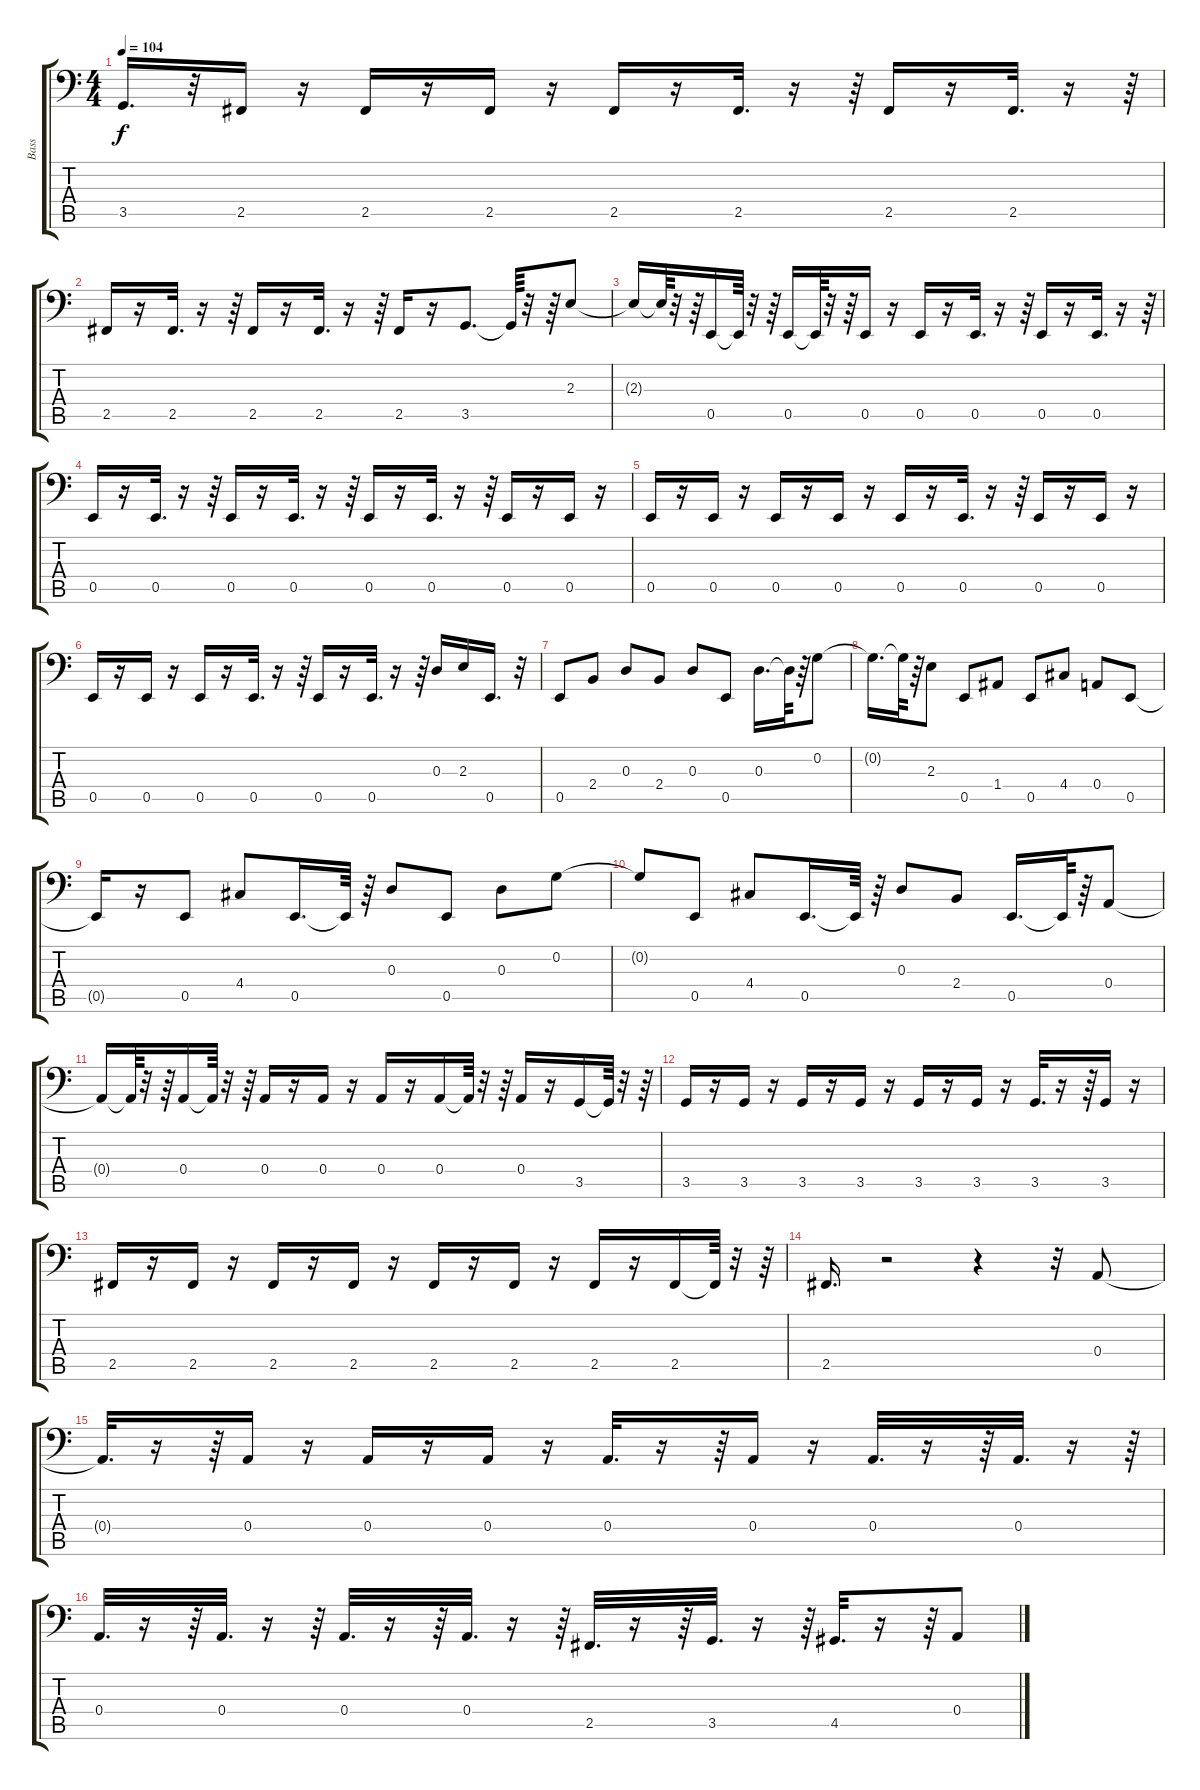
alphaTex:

\track ("Bass    " "Bass    ") {instrument electricbasspick}
\staff {score tabs}
\tuning (B2 G2 D2 A1 E1 B0) {hide}
\ts (4 4)
\tempo 104
\clef f4
\ks c
3.5{t}.16{d dy f} r.32 2.5.16 r.16 2.5.16 r.16 2.5.16 r.16 2.5.16 r.16 2.5.32{d} r.16 r.64 2.5.16 r.16 2.5.32{d} r.16 r.64 |
2.5.16 r.16 2.5.32{d} r.16 r.64 2.5.16 r.16 2.5.32{d} r.16 r.64 2.5.16 r.16 3.5.8{d} 3.5{t}.64 r.32 r.64 2.3.8 |
2.3{t}.16 2.3{t}.64 r.32 r.64 0.5.16 0.5{t}.64 r.32 r.64 0.5.16 0.5{t}.64 r.32 r.64 0.5.16 r.16 0.5.16 r.16 0.5.32{d} r.16 r.64 0.5.16 r.16 0.5.32{d} r.16 r.64 |
0.5.16 r.16 0.5.32{d} r.16 r.64 0.5.16 r.16 0.5.32{d} r.16 r.64 0.5.16 r.16 0.5.32{d} r.16 r.64 0.5.16 r.16 0.5.16 r.16 |
0.5.16 r.16 0.5.16 r.16 0.5.16 r.16 0.5.16 r.16 0.5.16 r.16 0.5.32{d} r.16 r.64 0.5.16 r.16 0.5.16 r.16 |
0.5.16 r.16 0.5.16 r.16 0.5.16 r.16 0.5.32{d} r.16 r.64 0.5.16 r.16 0.5.32{d} r.16 r.64 0.3.16 2.3.16 0.5.16{d} r.32 |
0.5.8 2.4.8 0.3.8 2.4.8 0.3.8 0.5.8 0.3.16{d} 0.3{t}.64 r.64 0.2.8 |
0.2{t}.16{d} 0.2{t}.64 r.64 2.3.8 0.5.8 1.4.8 0.5.8 4.4.8 0.4.8 0.5.8 |
0.5{t}.16 r.16 0.5.8 4.4.8 0.5.16{d} 0.5{t}.64 r.64 0.3.8 0.5.8 0.3.8 0.2.8 |
0.2{t}.8 0.5.8 4.4.8 0.5.16{d} 0.5{t}.64 r.64 0.3.8 2.4.8 0.5.16{d} 0.5{t}.64 r.64 0.4.8 |
0.4{t}.16 0.4{t}.64 r.32 r.64 0.4.16 0.4{t}.64 r.32 r.64 0.4.16 r.16 0.4.16 r.16 0.4.16 r.16 0.4.16 0.4{t}.64 r.32 r.64 0.4.16 r.16 3.5.16 3.5{t}.64 r.32 r.64 |
3.5.16 r.16 3.5.16 r.16 3.5.16 r.16 3.5.16 r.16 3.5.16 r.16 3.5.16 r.16 3.5.32{d} r.16 r.64 3.5.16 r.16 |
2.5.16 r.16 2.5.16 r.16 2.5.16 r.16 2.5.16 r.16 2.5.16 r.16 2.5.16 r.16 2.5.16 r.16 2.5.16 2.5{t}.64 r.32 r.64 |
2.5.16{d} r.2 r.4 r.32 0.4.8 |
0.4{t}.32{d} r.16 r.64 0.4.16 r.16 0.4.16 r.16 0.4.16 r.16 0.4.32{d} r.16 r.64 0.4.16 r.16 0.4.32{d} r.16 r.64 0.4.32{d} r.16 r.64 |
0.4.32{d} r.16 r.64 0.4.32{d} r.16 r.64 0.4.32{d} r.16 r.64 0.4.32{d} r.16 r.64 2.5.32{d} r.16 r.64 3.5.32{d} r.16 r.64 4.5.32{d} r.16 r.64 0.4.8
